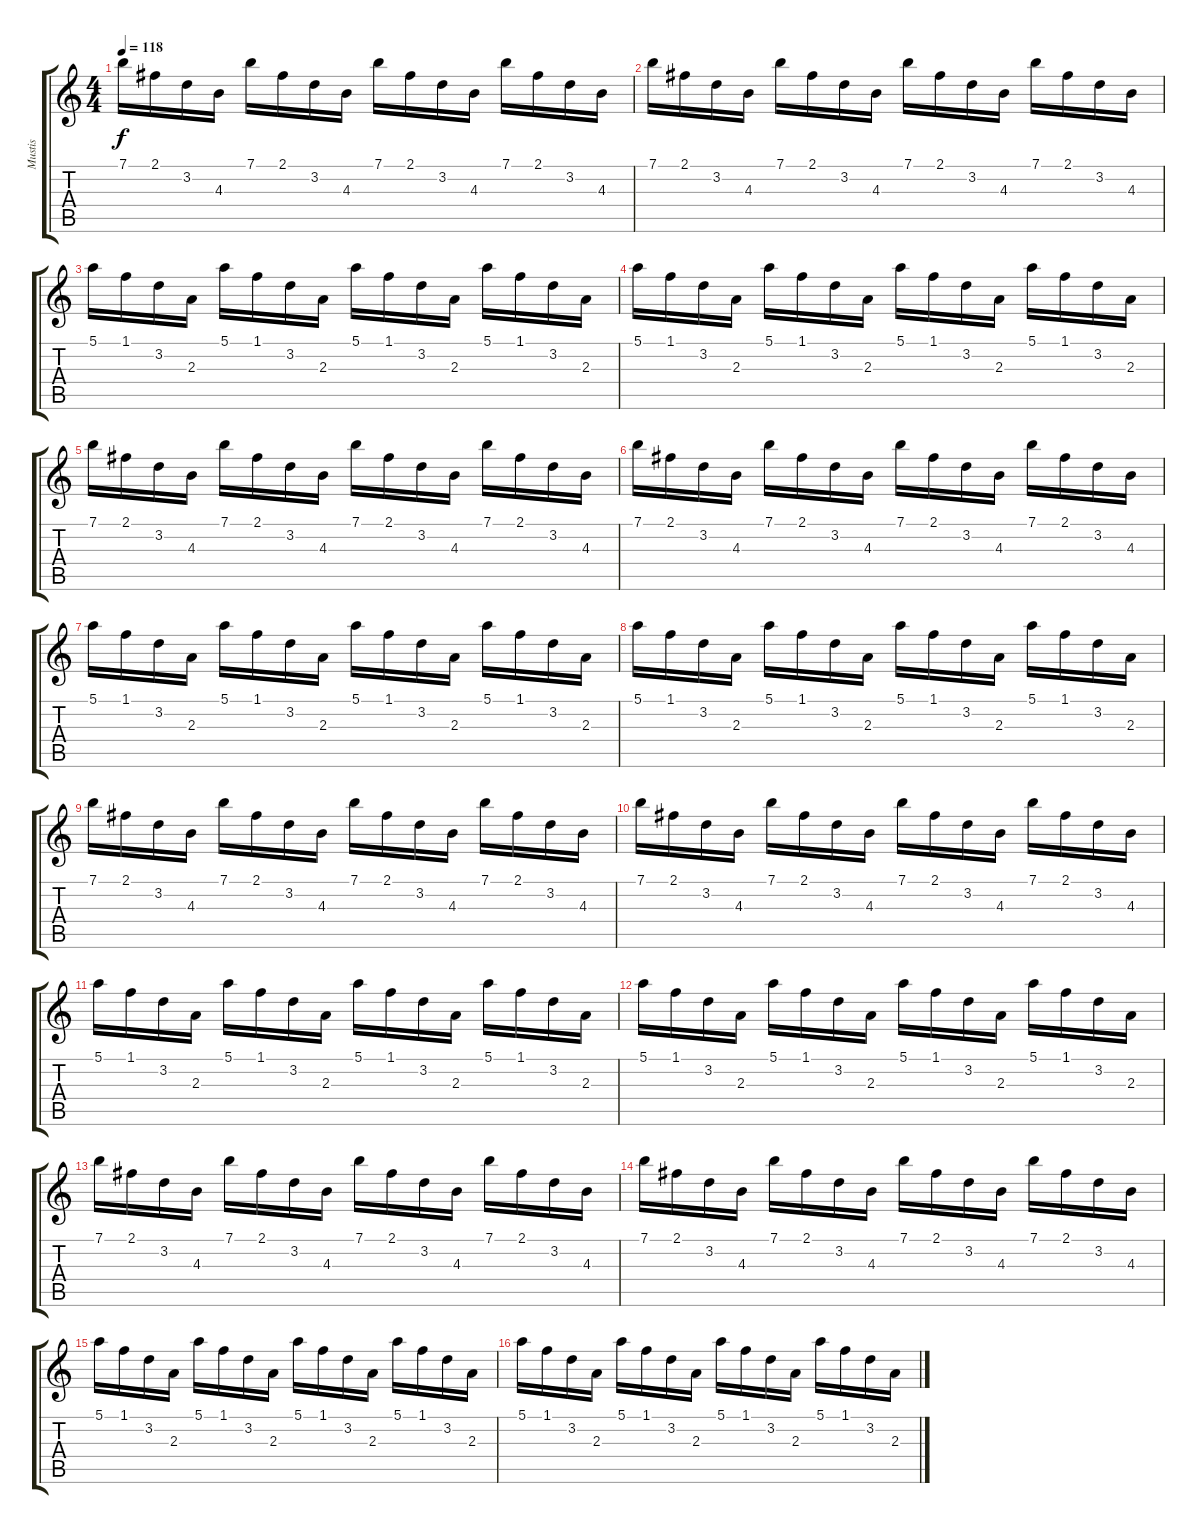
\track ("Mustis" "Mustis") {instrument celesta}
\staff {score tabs}
\tuning (E5 B4 G4 D4 A3 E3) {hide}
\ts (4 4)
\tempo 118
\clef g2
\ks c
7.1.16{dy f instrument celesta} 2.1.16 3.2.16 4.3.16 7.1.16 2.1.16 3.2.16 4.3.16 7.1.16 2.1.16 3.2.16 4.3.16 7.1.16 2.1.16 3.2.16 4.3.16 |
7.1.16 2.1.16 3.2.16 4.3.16 7.1.16 2.1.16 3.2.16 4.3.16 7.1.16 2.1.16 3.2.16 4.3.16 7.1.16 2.1.16 3.2.16 4.3.16 |
5.1.16 1.1.16 3.2.16 2.3.16 5.1.16 1.1.16 3.2.16 2.3.16 5.1.16 1.1.16 3.2.16 2.3.16 5.1.16 1.1.16 3.2.16 2.3.16 |
5.1.16 1.1.16 3.2.16 2.3.16 5.1.16 1.1.16 3.2.16 2.3.16 5.1.16 1.1.16 3.2.16 2.3.16 5.1.16 1.1.16 3.2.16 2.3.16 |
7.1.16 2.1.16 3.2.16 4.3.16 7.1.16 2.1.16 3.2.16 4.3.16 7.1.16 2.1.16 3.2.16 4.3.16 7.1.16 2.1.16 3.2.16 4.3.16 |
7.1.16 2.1.16 3.2.16 4.3.16 7.1.16 2.1.16 3.2.16 4.3.16 7.1.16 2.1.16 3.2.16 4.3.16 7.1.16 2.1.16 3.2.16 4.3.16 |
5.1.16 1.1.16 3.2.16 2.3.16 5.1.16 1.1.16 3.2.16 2.3.16 5.1.16 1.1.16 3.2.16 2.3.16 5.1.16 1.1.16 3.2.16 2.3.16 |
5.1.16 1.1.16 3.2.16 2.3.16 5.1.16 1.1.16 3.2.16 2.3.16 5.1.16 1.1.16 3.2.16 2.3.16 5.1.16 1.1.16 3.2.16 2.3.16 |
7.1.16 2.1.16 3.2.16 4.3.16 7.1.16 2.1.16 3.2.16 4.3.16 7.1.16 2.1.16 3.2.16 4.3.16 7.1.16 2.1.16 3.2.16 4.3.16 |
7.1.16 2.1.16 3.2.16 4.3.16 7.1.16 2.1.16 3.2.16 4.3.16 7.1.16 2.1.16 3.2.16 4.3.16 7.1.16 2.1.16 3.2.16 4.3.16 |
5.1.16 1.1.16 3.2.16 2.3.16 5.1.16 1.1.16 3.2.16 2.3.16 5.1.16 1.1.16 3.2.16 2.3.16 5.1.16 1.1.16 3.2.16 2.3.16 |
5.1.16 1.1.16 3.2.16 2.3.16 5.1.16 1.1.16 3.2.16 2.3.16 5.1.16 1.1.16 3.2.16 2.3.16 5.1.16 1.1.16 3.2.16 2.3.16 |
7.1.16 2.1.16 3.2.16 4.3.16 7.1.16 2.1.16 3.2.16 4.3.16 7.1.16 2.1.16 3.2.16 4.3.16 7.1.16 2.1.16 3.2.16 4.3.16 |
7.1.16 2.1.16 3.2.16 4.3.16 7.1.16 2.1.16 3.2.16 4.3.16 7.1.16 2.1.16 3.2.16 4.3.16 7.1.16 2.1.16 3.2.16 4.3.16 |
5.1.16 1.1.16 3.2.16 2.3.16 5.1.16 1.1.16 3.2.16 2.3.16 5.1.16 1.1.16 3.2.16 2.3.16 5.1.16 1.1.16 3.2.16 2.3.16 |
5.1.16 1.1.16 3.2.16 2.3.16 5.1.16 1.1.16 3.2.16 2.3.16 5.1.16 1.1.16 3.2.16 2.3.16 5.1.16 1.1.16 3.2.16 2.3.16
